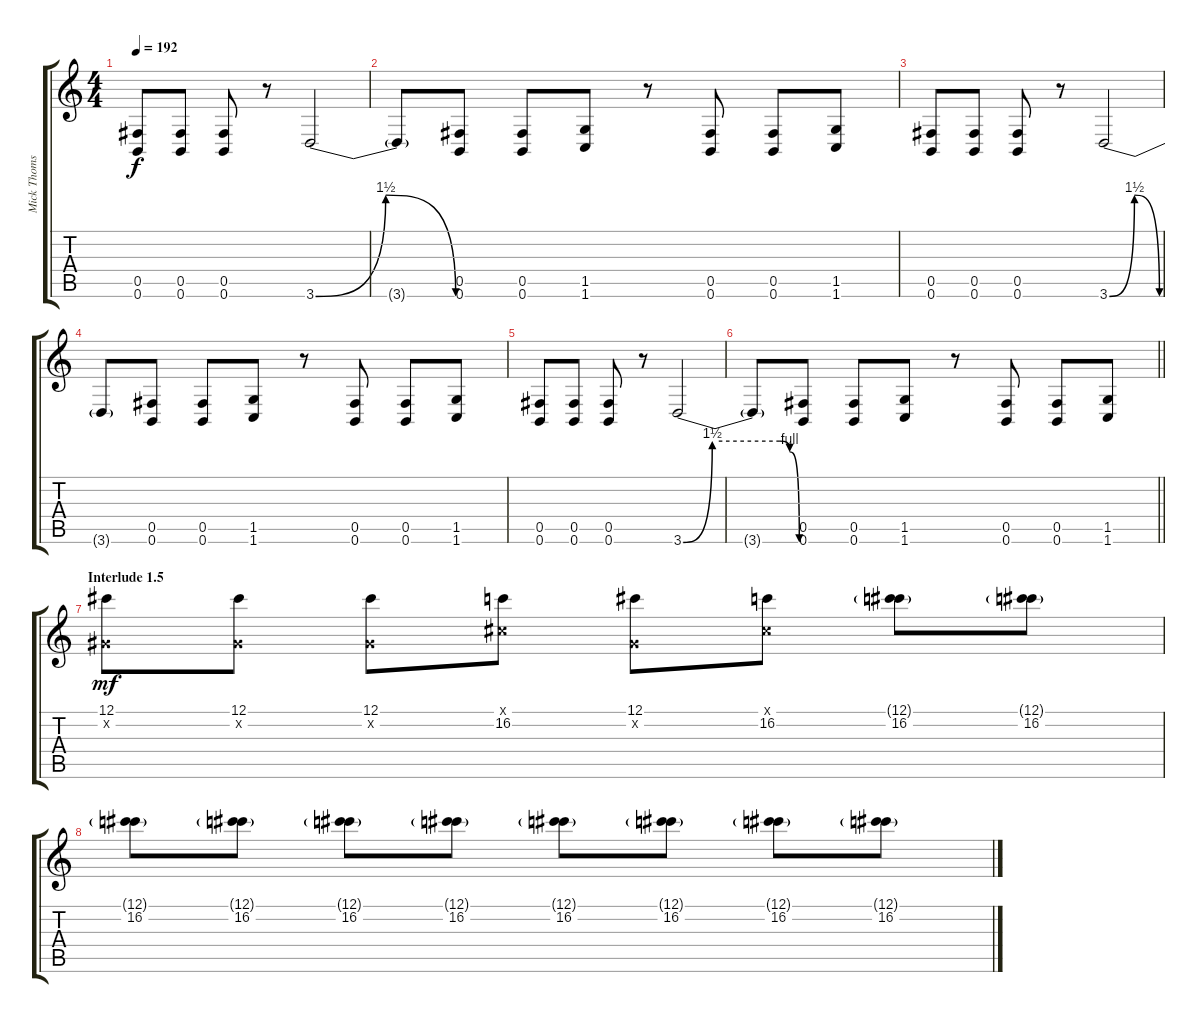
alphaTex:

\track ("Mick Thomson" "Mick Thoms") {instrument distortionguitar}
\staff {score tabs}
\tuning (Db4 Ab3 E3 B2 Gb2 B1) {hide}
\ts (4 4)
\tempo 192
\clef g2
\ks c
(0.5 0.6).8{dy f} (0.5 0.6).8 (0.5 0.6).8 r.8 3.6{be (bendrelease 0 0 15 6 45 6 60 0)}.2 |
3.6{t}.8 (0.5 0.6).8 (0.5 0.6).8 (1.5 1.6).8 r.8 (0.5 0.6).8 (0.5 0.6).8 (1.5 1.6).8 |
(0.5 0.6).8 (0.5 0.6).8 (0.5 0.6).8 r.8 3.6{be (bendrelease 0 0 15 6 45 6 60 0)}.2 |
3.6{t}.8 (0.5 0.6).8 (0.5 0.6).8 (1.5 1.6).8 r.8 (0.5 0.6).8 (0.5 0.6).8 (1.5 1.6).8 |
(0.5 0.6).8 (0.5 0.6).8 (0.5 0.6).8 r.8 3.6{be (custom 0 0 15 6 50 6 55 4 60 0)}.2 |
\barLineRight lightlight
3.6{t}.8 (0.5 0.6).8 (0.5 0.6).8 (1.5 1.6).8 r.8 (0.5 0.6).8 (0.5 0.6).8 (1.5 1.6).8 |
\section ("" "Interlude 1.5")
(12.1 0.2{x}).8{dy mf} (12.1 0.2{x}).8 (12.1 0.2{x}).8 (0.1{x} 16.2).8 (12.1 0.2{x}).8 (0.1{x} 16.2).8 (12.1{g} 16.2).8 (12.1{g} 16.2).8 |
(12.1{g} 16.2).8 (12.1{g} 16.2).8 (12.1{g} 16.2).8 (12.1{g} 16.2).8 (12.1{g} 16.2).8 (12.1{g} 16.2).8 (12.1{g} 16.2).8 (12.1{g} 16.2).8
